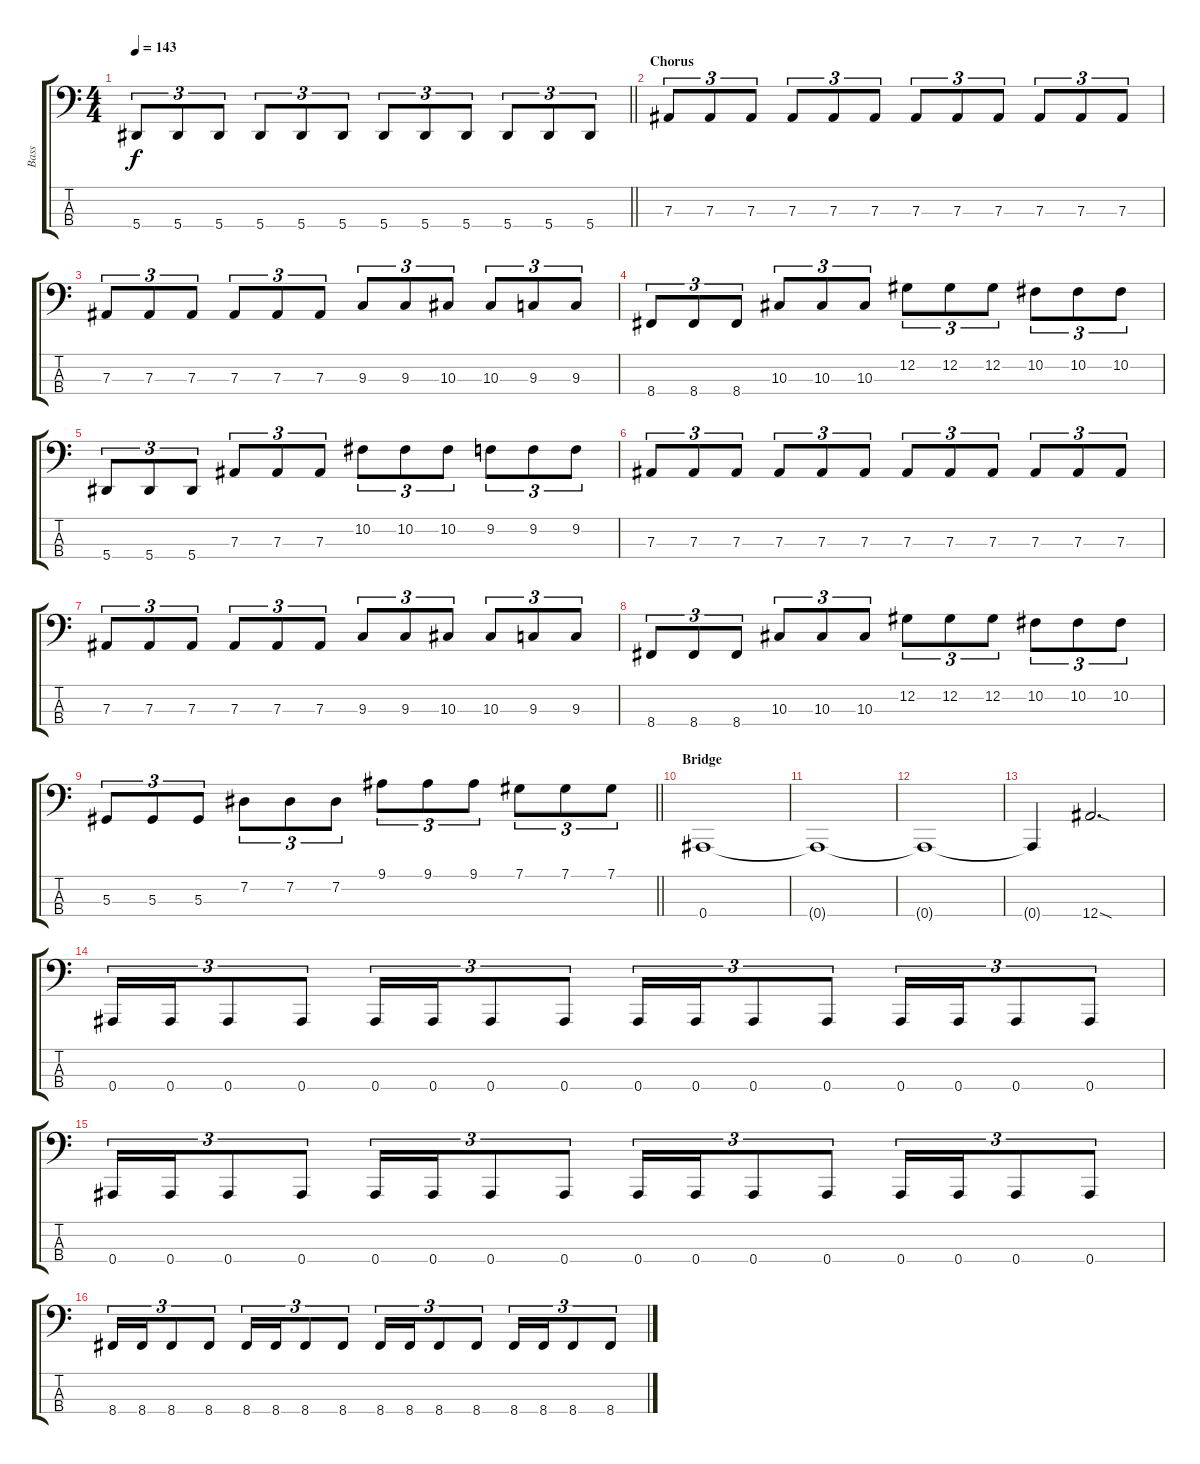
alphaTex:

\track ("Bass" "Bass") {instrument electricbassfinger}
\staff {score tabs}
\tuning (Db2 Ab1 Eb1 Bb0) {hide}
\ts (4 4)
\tempo 143
\clef f4
\barLineRight lightlight
\ks c
5.4.8{tu (3 2) dy f} 5.4.8{tu (3 2)} 5.4.8{tu (3 2)} 5.4.8{tu (3 2)} 5.4.8{tu (3 2)} 5.4.8{tu (3 2)} 5.4.8{tu (3 2)} 5.4.8{tu (3 2)} 5.4.8{tu (3 2)} 5.4.8{tu (3 2)} 5.4.8{tu (3 2)} 5.4.8{tu (3 2)} |
\section ("" "Chorus")
7.3.8{tu (3 2)} 7.3.8{tu (3 2)} 7.3.8{tu (3 2)} 7.3.8{tu (3 2)} 7.3.8{tu (3 2)} 7.3.8{tu (3 2)} 7.3.8{tu (3 2)} 7.3.8{tu (3 2)} 7.3.8{tu (3 2)} 7.3.8{tu (3 2)} 7.3.8{tu (3 2)} 7.3.8{tu (3 2)} |
7.3.8{tu (3 2)} 7.3.8{tu (3 2)} 7.3.8{tu (3 2)} 7.3.8{tu (3 2)} 7.3.8{tu (3 2)} 7.3.8{tu (3 2)} 9.3.8{tu (3 2)} 9.3.8{tu (3 2)} 10.3.8{tu (3 2)} 10.3.8{tu (3 2)} 9.3.8{tu (3 2)} 9.3.8{tu (3 2)} |
8.4.8{tu (3 2)} 8.4.8{tu (3 2)} 8.4.8{tu (3 2)} 10.3.8{tu (3 2)} 10.3.8{tu (3 2)} 10.3.8{tu (3 2)} 12.2.8{tu (3 2)} 12.2.8{tu (3 2)} 12.2.8{tu (3 2)} 10.2.8{tu (3 2)} 10.2.8{tu (3 2)} 10.2.8{tu (3 2)} |
5.4.8{tu (3 2)} 5.4.8{tu (3 2)} 5.4.8{tu (3 2)} 7.3.8{tu (3 2)} 7.3.8{tu (3 2)} 7.3.8{tu (3 2)} 10.2.8{tu (3 2)} 10.2.8{tu (3 2)} 10.2.8{tu (3 2)} 9.2.8{tu (3 2)} 9.2.8{tu (3 2)} 9.2.8{tu (3 2)} |
7.3.8{tu (3 2)} 7.3.8{tu (3 2)} 7.3.8{tu (3 2)} 7.3.8{tu (3 2)} 7.3.8{tu (3 2)} 7.3.8{tu (3 2)} 7.3.8{tu (3 2)} 7.3.8{tu (3 2)} 7.3.8{tu (3 2)} 7.3.8{tu (3 2)} 7.3.8{tu (3 2)} 7.3.8{tu (3 2)} |
7.3.8{tu (3 2)} 7.3.8{tu (3 2)} 7.3.8{tu (3 2)} 7.3.8{tu (3 2)} 7.3.8{tu (3 2)} 7.3.8{tu (3 2)} 9.3.8{tu (3 2)} 9.3.8{tu (3 2)} 10.3.8{tu (3 2)} 10.3.8{tu (3 2)} 9.3.8{tu (3 2)} 9.3.8{tu (3 2)} |
8.4.8{tu (3 2)} 8.4.8{tu (3 2)} 8.4.8{tu (3 2)} 10.3.8{tu (3 2)} 10.3.8{tu (3 2)} 10.3.8{tu (3 2)} 12.2.8{tu (3 2)} 12.2.8{tu (3 2)} 12.2.8{tu (3 2)} 10.2.8{tu (3 2)} 10.2.8{tu (3 2)} 10.2.8{tu (3 2)} |
\barLineRight lightlight
5.3.8{tu (3 2)} 5.3.8{tu (3 2)} 5.3.8{tu (3 2)} 7.2.8{tu (3 2)} 7.2.8{tu (3 2)} 7.2.8{tu (3 2)} 9.1.8{tu (3 2)} 9.1.8{tu (3 2)} 9.1.8{tu (3 2)} 7.1.8{tu (3 2)} 7.1.8{tu (3 2)} 7.1.8{tu (3 2)} |
\section ("" "Bridge")
0.4.1 |
0.4{t}.1 |
0.4{t}.1 |
0.4{t}.4 12.4{sod}.2{d} |
0.4.16{tu (3 2)} 0.4.16{tu (3 2)} 0.4.8{tu (3 2)} 0.4.8{tu (3 2)} 0.4.16{tu (3 2)} 0.4.16{tu (3 2)} 0.4.8{tu (3 2)} 0.4.8{tu (3 2)} 0.4.16{tu (3 2)} 0.4.16{tu (3 2)} 0.4.8{tu (3 2)} 0.4.8{tu (3 2)} 0.4.16{tu (3 2)} 0.4.16{tu (3 2)} 0.4.8{tu (3 2)} 0.4.8{tu (3 2)} |
0.4.16{tu (3 2)} 0.4.16{tu (3 2)} 0.4.8{tu (3 2)} 0.4.8{tu (3 2)} 0.4.16{tu (3 2)} 0.4.16{tu (3 2)} 0.4.8{tu (3 2)} 0.4.8{tu (3 2)} 0.4.16{tu (3 2)} 0.4.16{tu (3 2)} 0.4.8{tu (3 2)} 0.4.8{tu (3 2)} 0.4.16{tu (3 2)} 0.4.16{tu (3 2)} 0.4.8{tu (3 2)} 0.4.8{tu (3 2)} |
8.4.16{tu (3 2)} 8.4.16{tu (3 2)} 8.4.8{tu (3 2)} 8.4.8{tu (3 2)} 8.4.16{tu (3 2)} 8.4.16{tu (3 2)} 8.4.8{tu (3 2)} 8.4.8{tu (3 2)} 8.4.16{tu (3 2)} 8.4.16{tu (3 2)} 8.4.8{tu (3 2)} 8.4.8{tu (3 2)} 8.4.16{tu (3 2)} 8.4.16{tu (3 2)} 8.4.8{tu (3 2)} 8.4.8{tu (3 2)}
